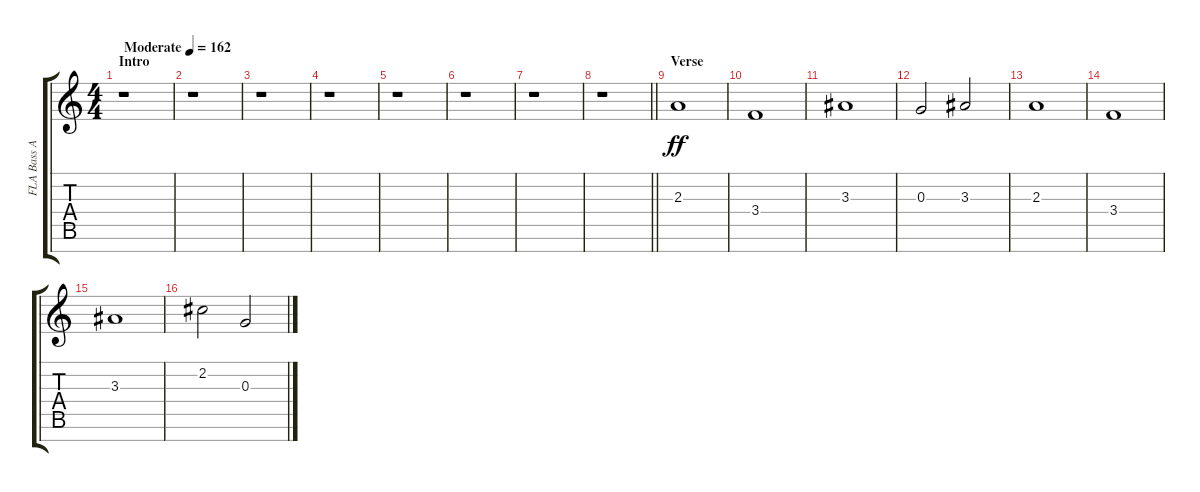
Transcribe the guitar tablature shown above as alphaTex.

\track ("FLA Bass Arp" "FLA Bass A") {instrument synthbass2}
\staff {score tabs}
\tuning (E4 B3 G3 D3 A2 E2 B1) {hide}
\ts (4 4)
\section ("" "Intro")
\tempo (162 "Moderate")
\clef g2
\ks c
r.1{dy ff instrument synthbass2} |
r.1 |
r.1 |
r.1 |
r.1 |
r.1 |
r.1 |
\barLineRight lightlight
r.1 |
\section ("" "Verse")
2.3.1 |
3.4.1 |
3.3.1 |
0.3.2 3.3.2 |
2.3.1 |
3.4.1 |
3.3.1 |
2.2.2 0.3.2
